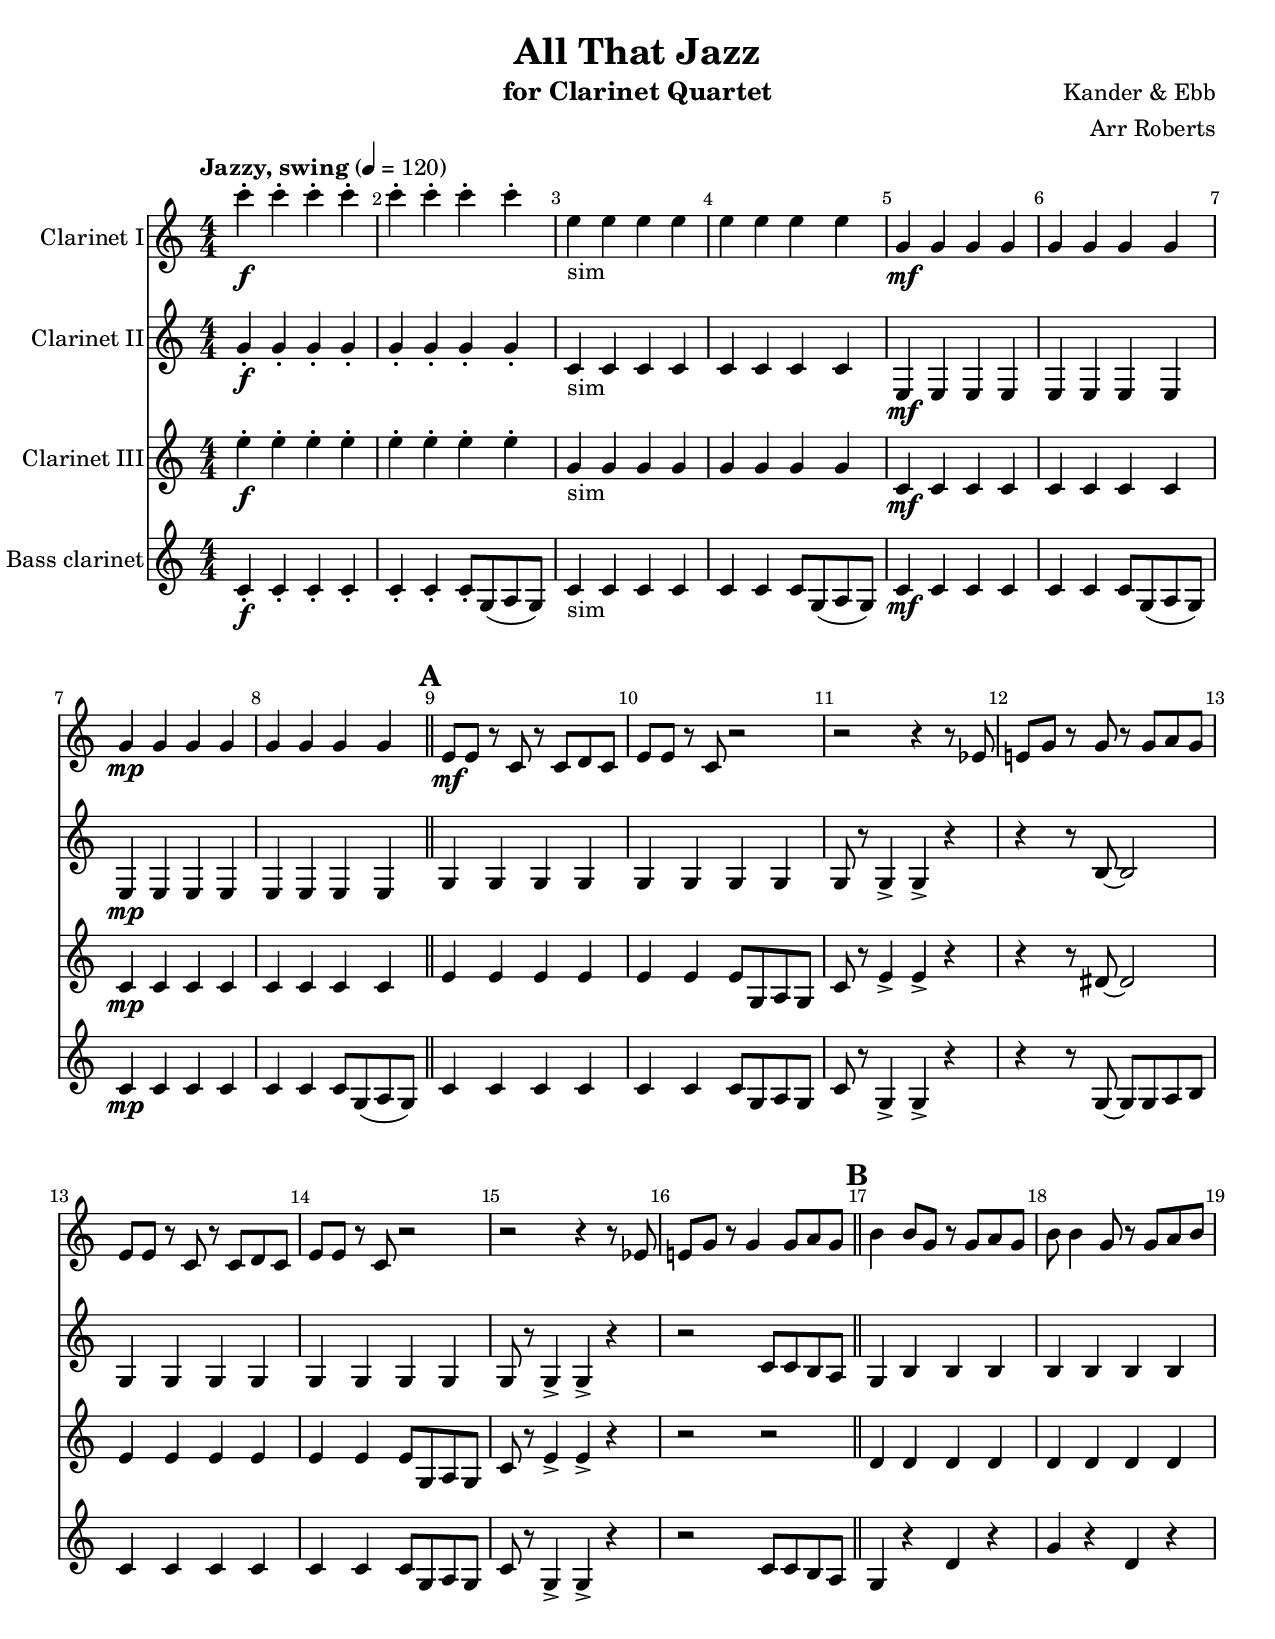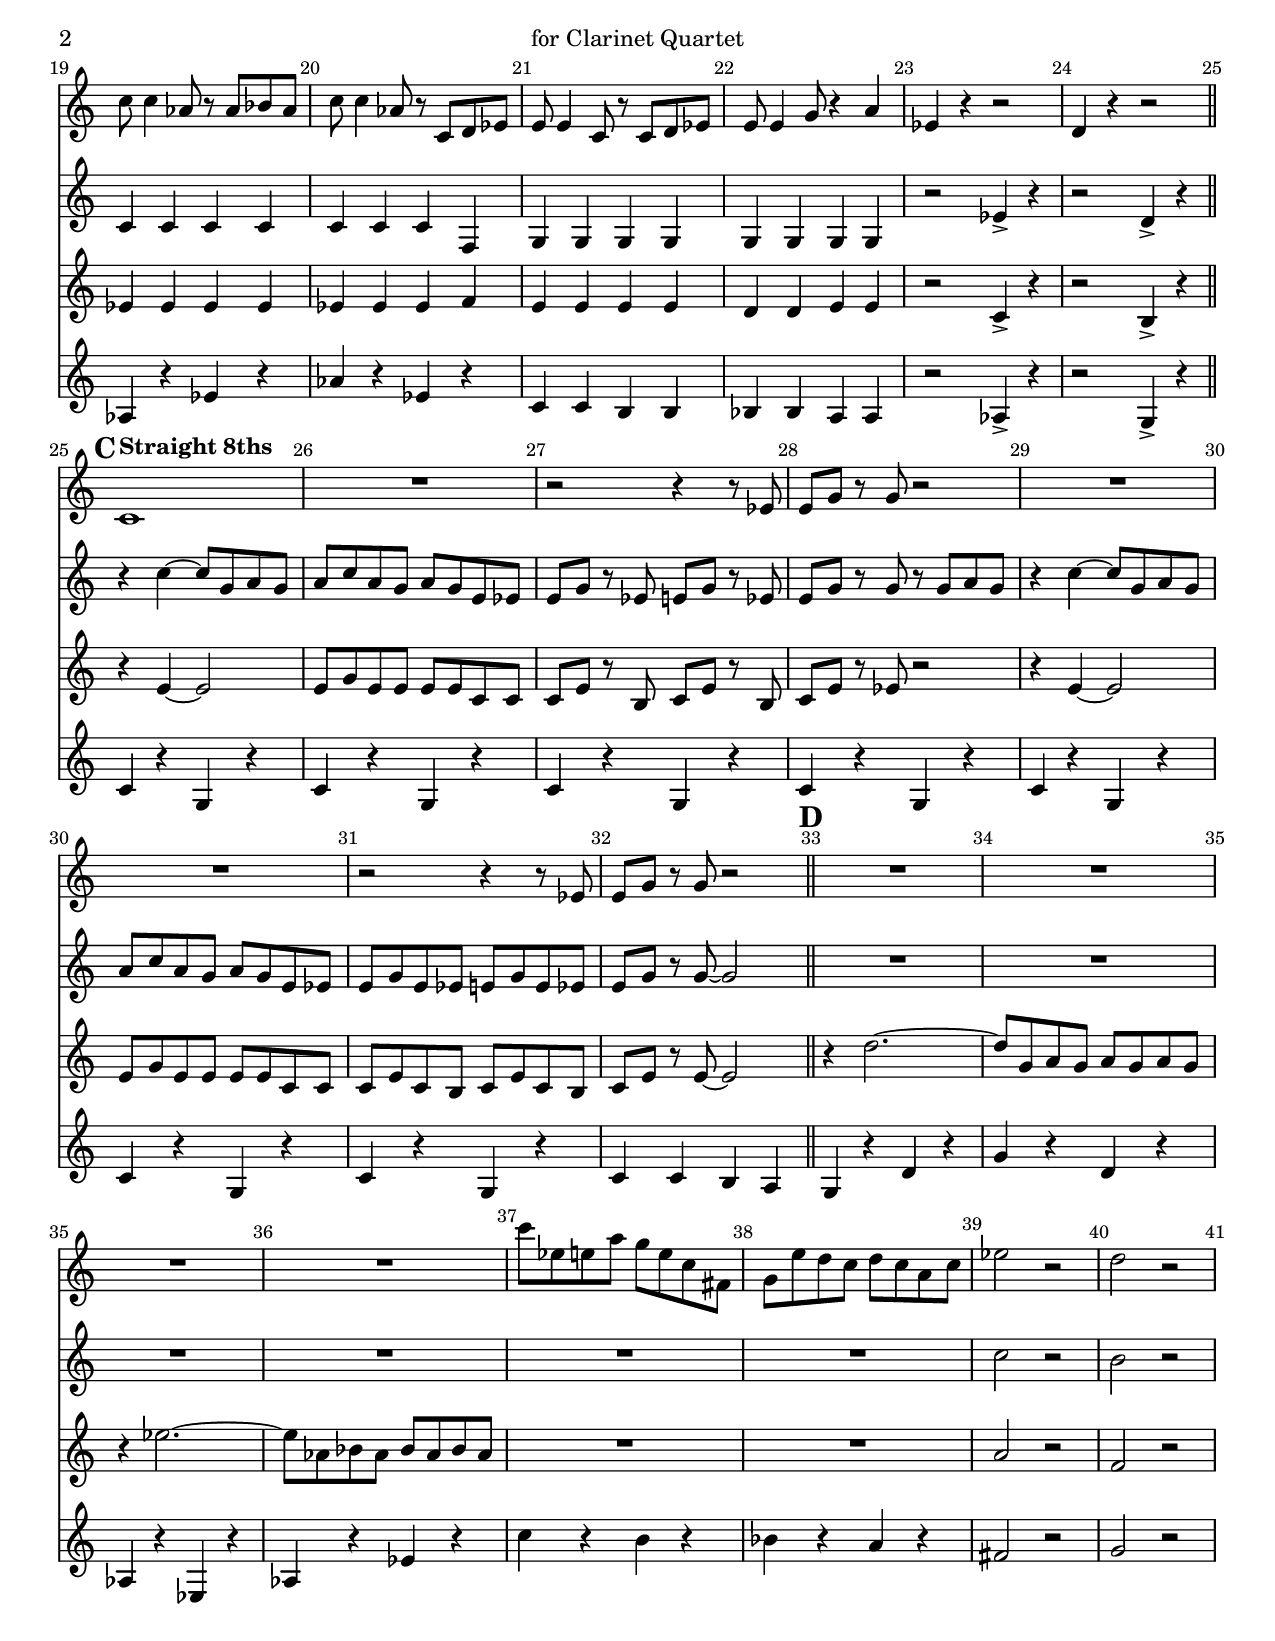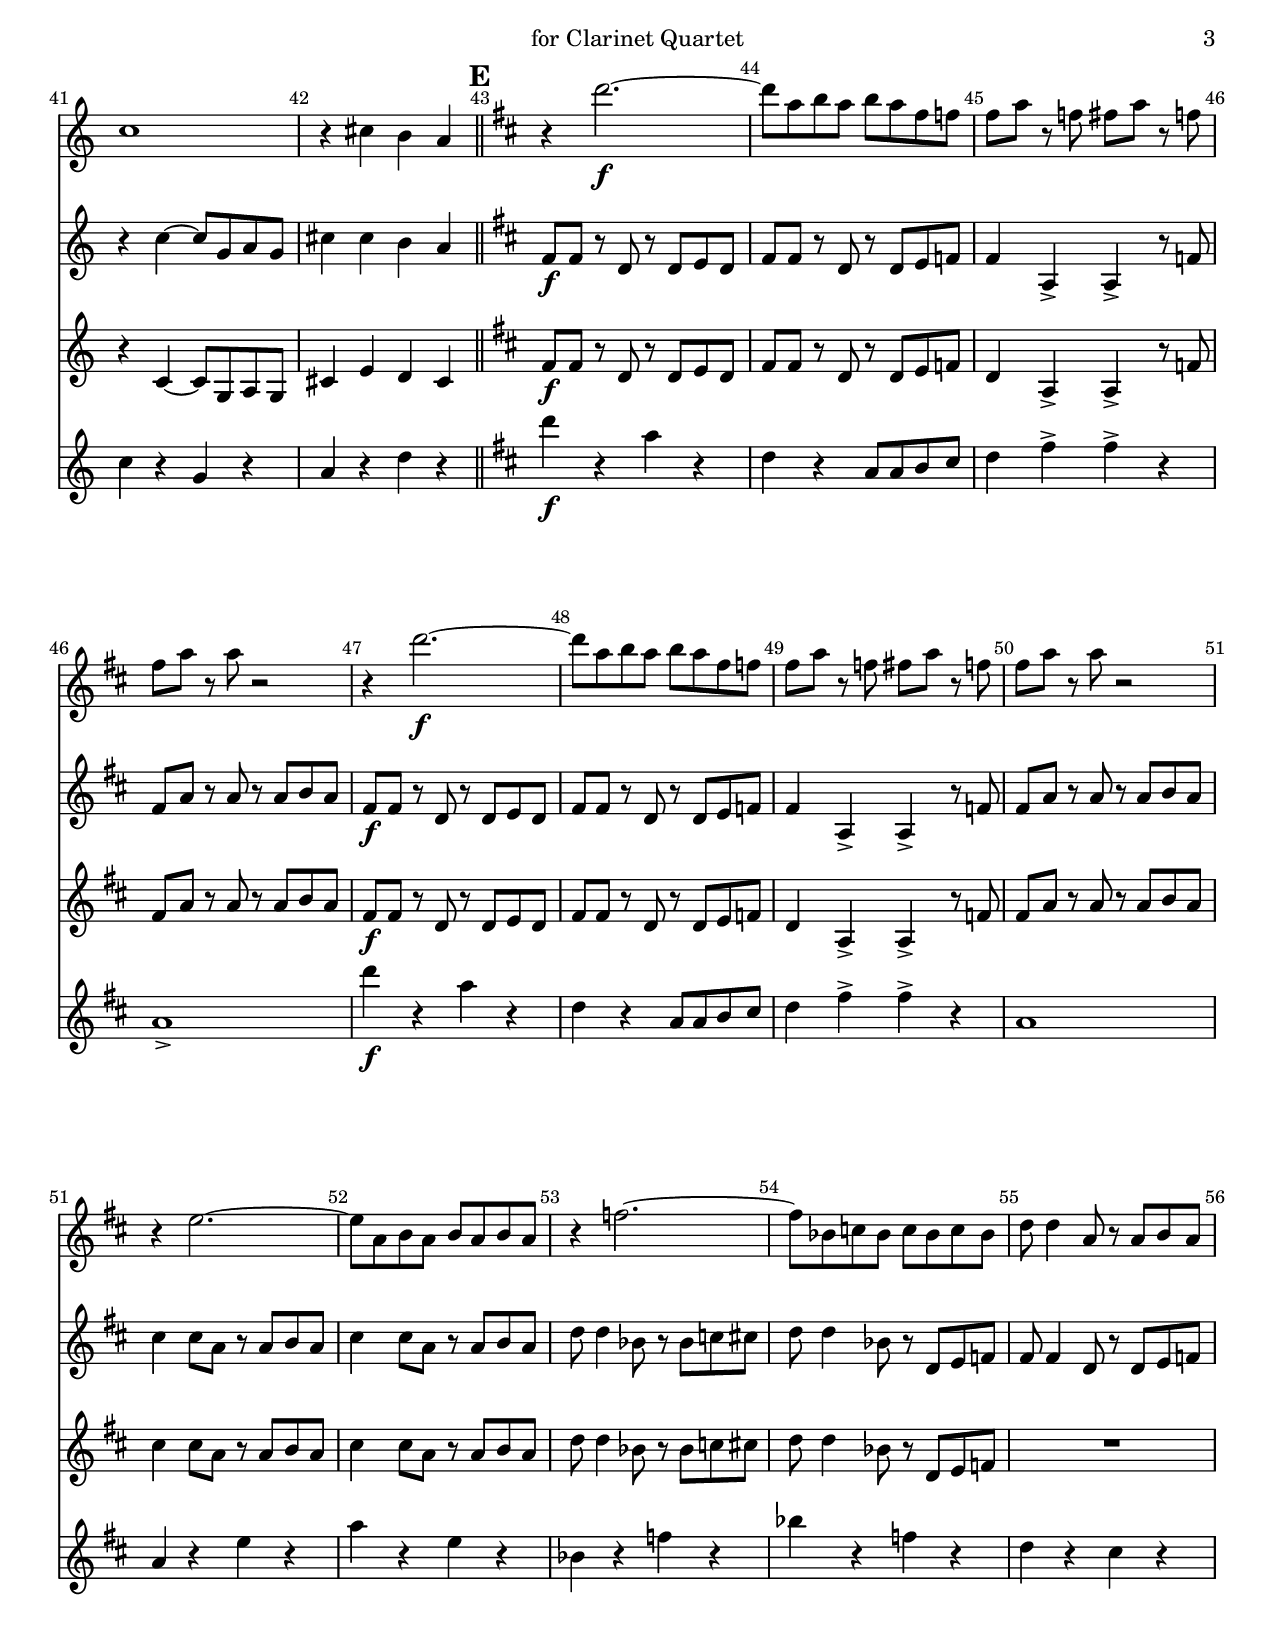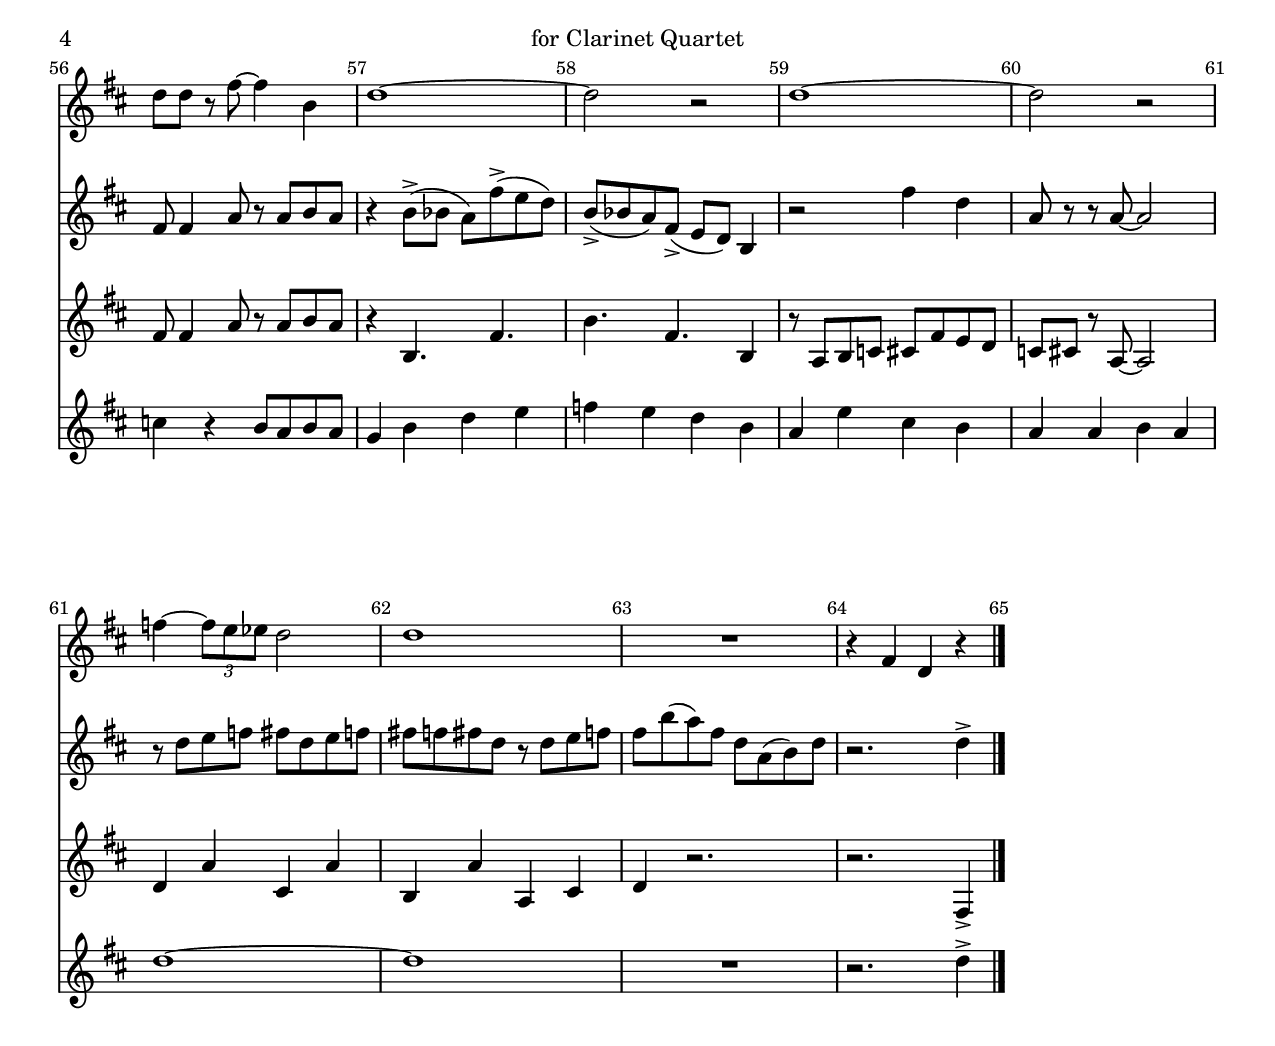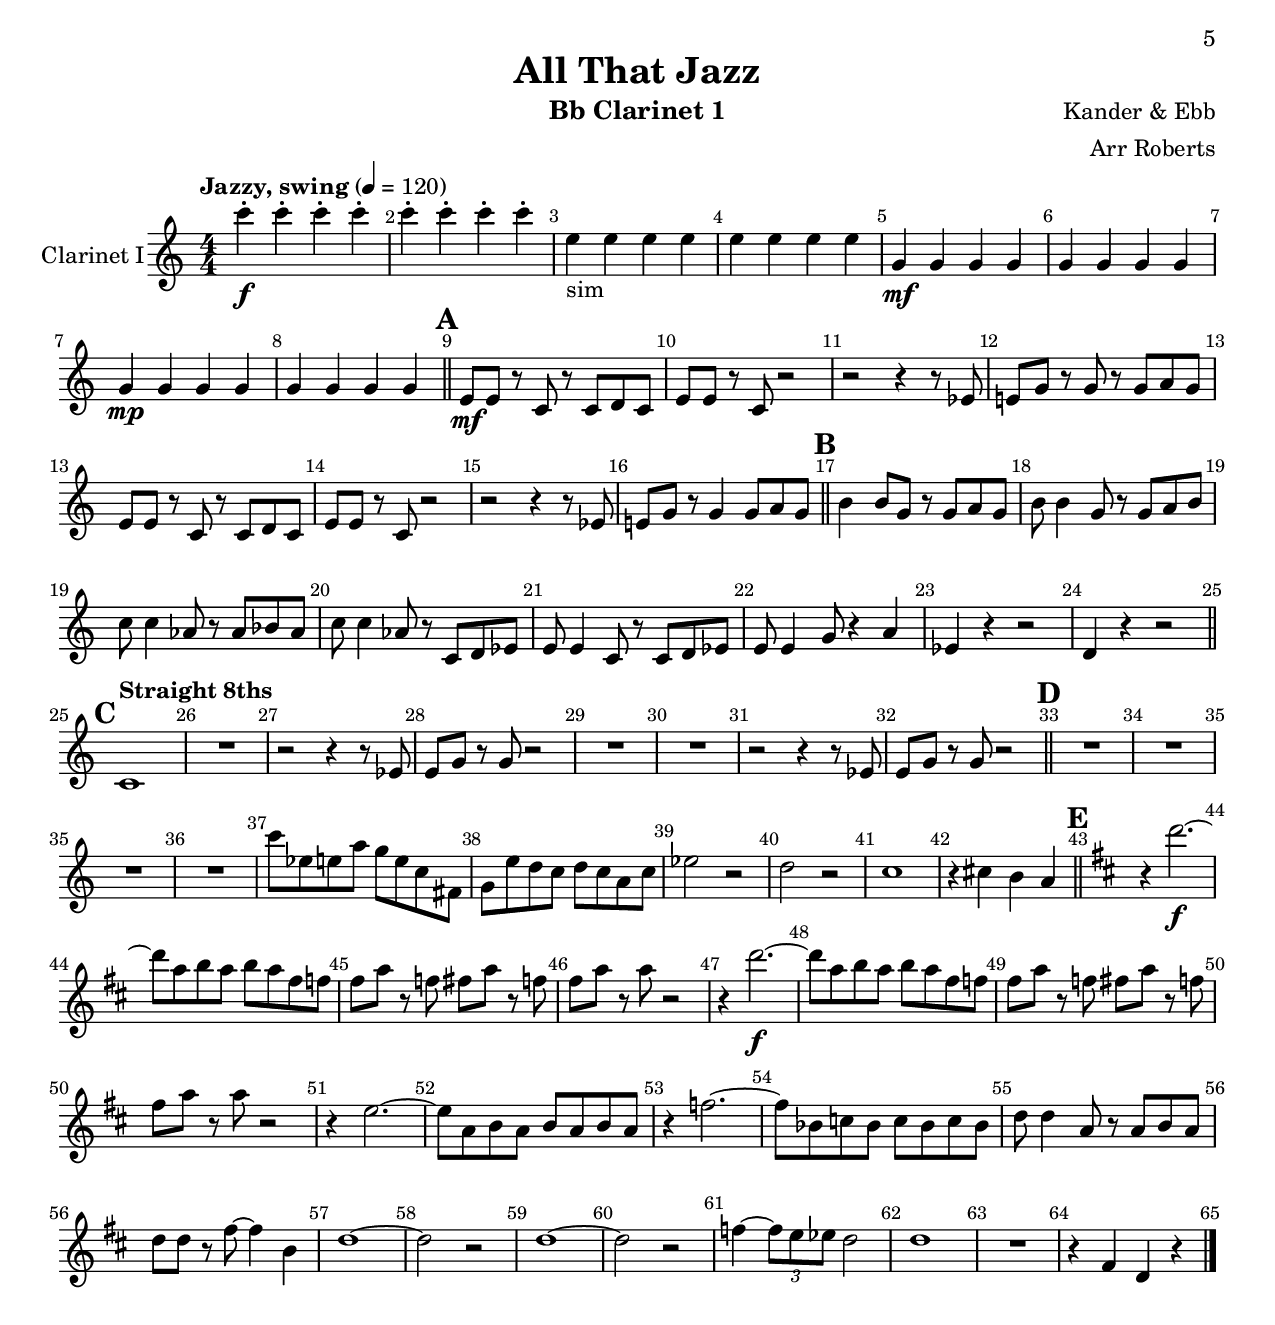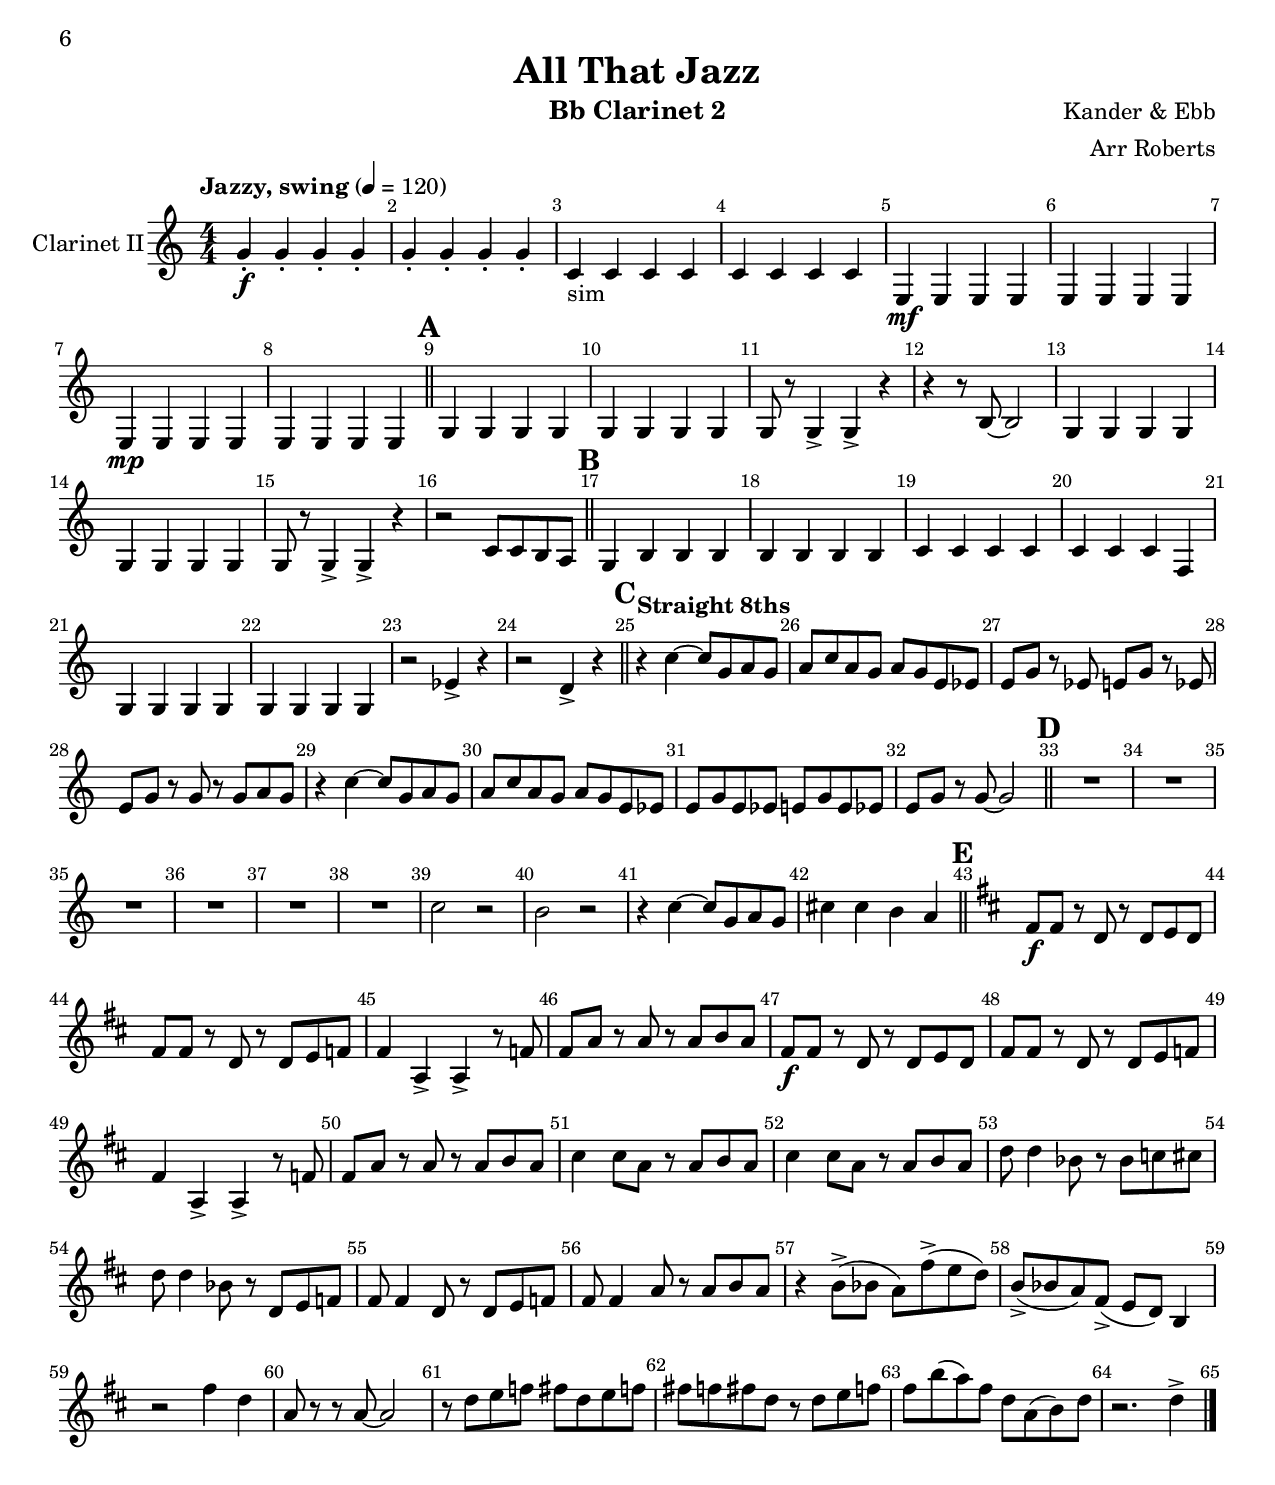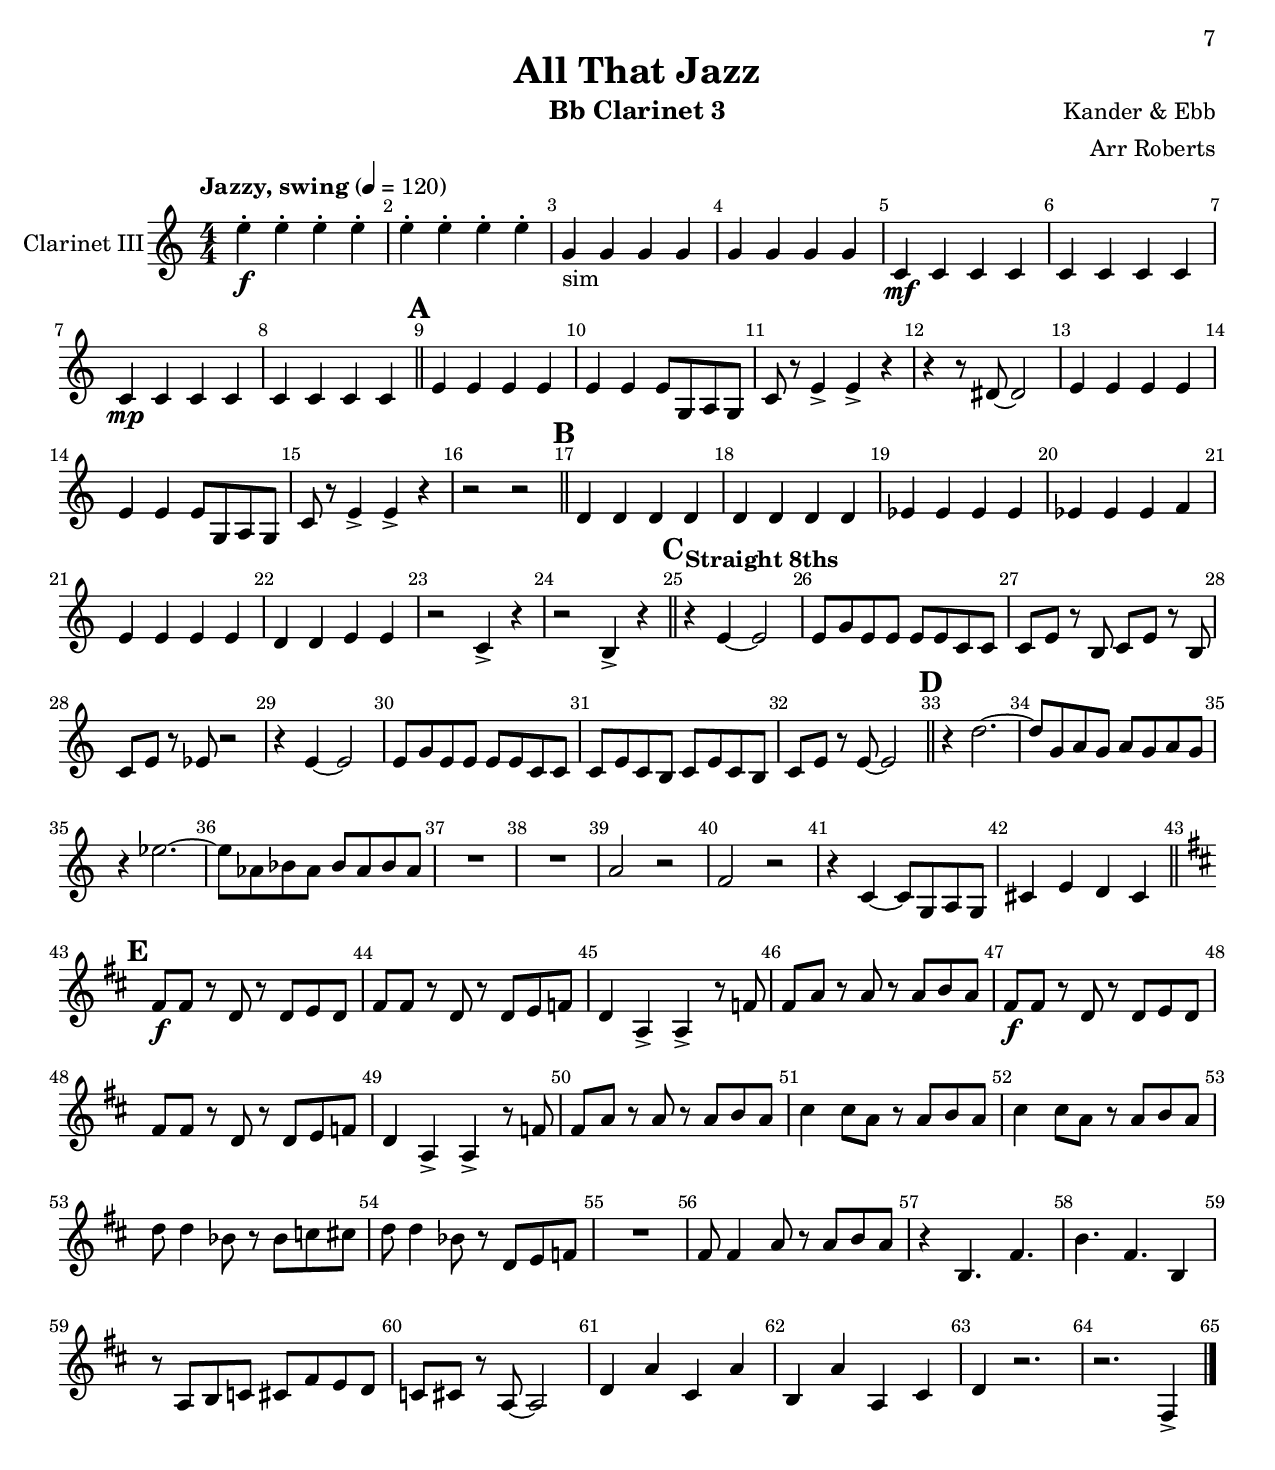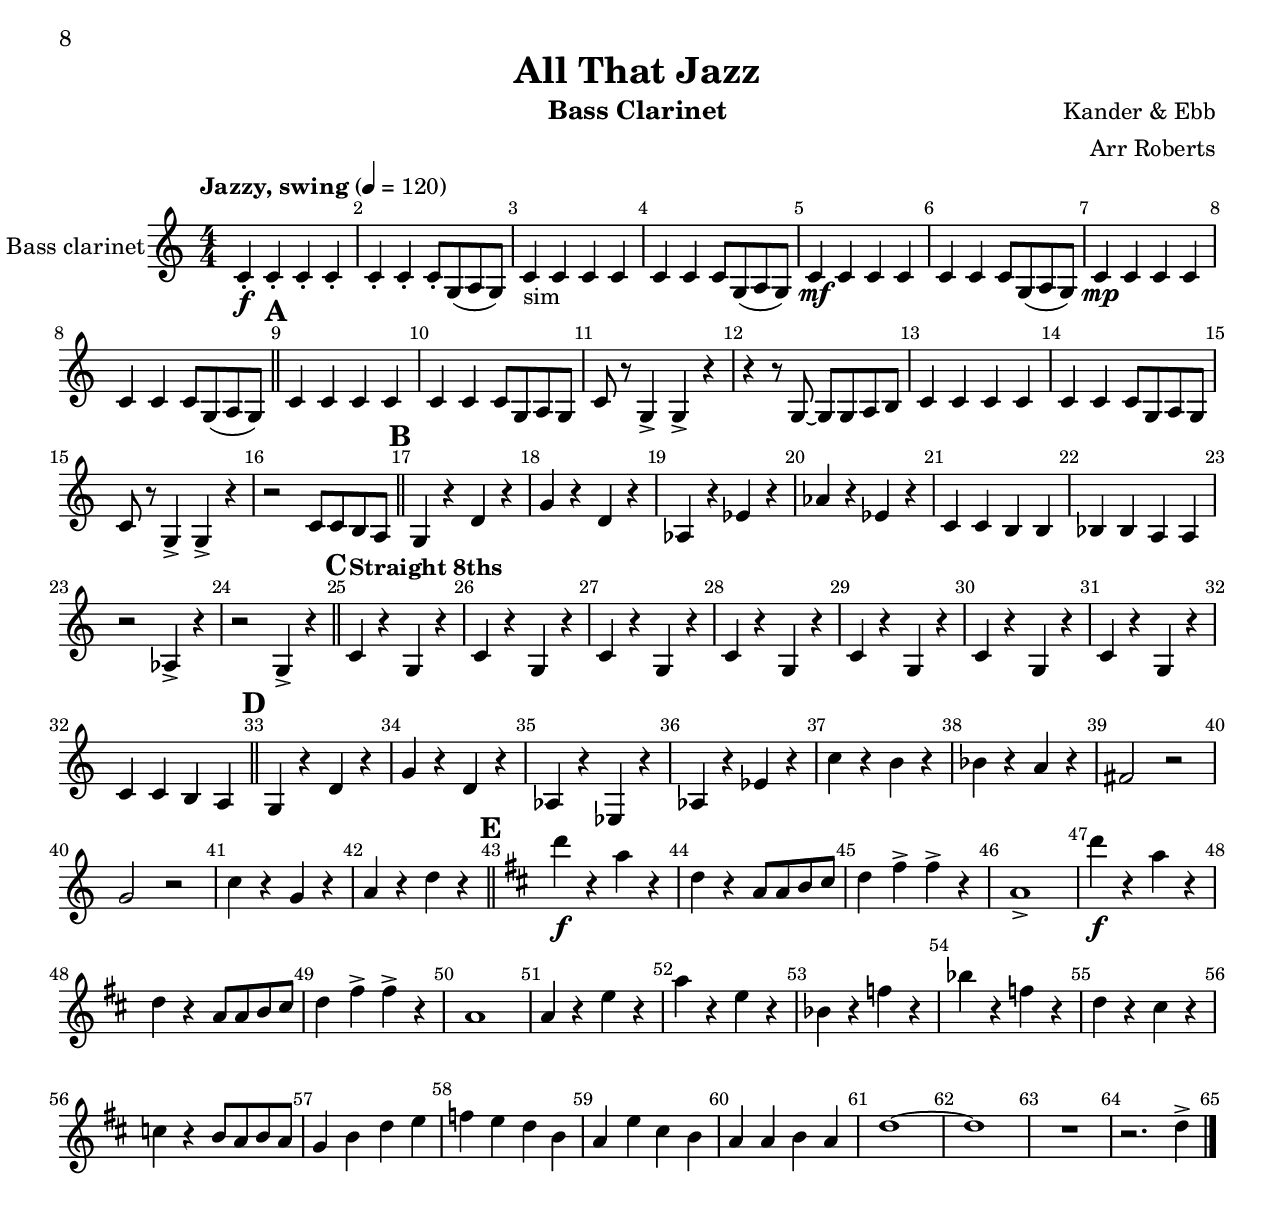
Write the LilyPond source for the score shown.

\version "2.16.0"
\include "english.ly"

\paper {
  #(set-paper-size "letter")
}

simile = \markup { \italic simile }
subMp = \markup { sub \dynamic mp }
rall = \markup { \italic rall... }
ritard = \markup { \italic { molto rit. } }
atempo = \markup { \italic { a tempo } }


common = {
  \numericTimeSignature 
  \override Score.BarNumber #'break-visibility = #all-visible
  \override Score.BarNumber #'self-alignment-X = #0
  \override Score.BarNumber #'self-alignment-Y = #1
  \override MultiMeasureRest #'expand-limit = #1
  \override BreathingSign.text = \markup { \musicglyph #"scripts.caesura.straight" } 
  \time 4/4
  \tempo "Jazzy, swing" 4=120
  \clef treble 
  \key c \major
  \set Score.markFormatter = #format-mark-box-letters
}

notation = {
    s1*8 \bar "||" \mark \default
    s1*8 \bar "||" \mark \default
    s1*8 \bar "||" \mark \default \tempo "Straight 8ths"
    s1*8 \bar "||" \mark \default
    s1*10 \bar "||" \mark \default \key d \major
    s1*22 \bar "|."
}

\parallelMusic  #'(clari clarii clariii clarb) {

    c4-.\f c-. c-. c-. |
    g4-.\f g-. g-. g-. |
    e4-.\f e-. e-. e-. |
    c4-.\f c-. c-. c-. |

    c4-. c-. c-. c-. |
    g4-. g-. g-. g-. |
    e4-. e-. e-. e-. |
    c4-. c-. c8-. g( a g) |

    e,4_sim e e e |
    c,4_sim c c c |
    g,4_sim g g g |
    c4_sim c c c |

    e4 e e e |
    c4 c c c |
    g4 g g g |
    c4 c c8 g( a g) |

    g,4\mf g g g |
    e,4\mf e e e |
    c,4\mf c c c |
    c4\mf c c c |

    g4 g g g |
    e4 e e e |
    c4 c c c |
    c4 c c8 g( a g) |

    g4\mp g g g |
    e4\mp e e e |
    c4\mp c c c |
    c4\mp c c c |

    g4 g g g |
    e4 e e e |
    c4 c c c |
    c4 c c8 g( a g) |
 
    % [A] Bar 9 Come on babe why don't we paint the town

    e8\mf e r c r c d c |
    g4 g g g |
    e4 e e e |
    c4 c c c |

    e8 e r c r2 |
    g4 g g g |
    e4 e e8 g, a g |
    c4 c c8 g a g |
    
    r2 r4 r8 ef8 |
    g8 r g4-> g-> r4 |
    c8 r e4-> e-> r4 |
    c8 r g4-> g-> r4 |

    e!8 g r g r g a g |
    r4 r8 b8~b2 |
    r4 r8 ds8~ds2 |
    r4 r8 g8~g8 g a b |

    % I'm gonna rouge my knees and roll my stockings down

    e8 e r c r c d c |
    g4 g g g |
    e4 e e e |
    c4 c c c |

    e8 e r c r2 |
    g4 g g g |
    e4 e e8 g, a g |
    c4 c c8 g a g |
    
    r2 r4 r8 ef8 |
    g8 r g4-> g-> r4 |
    c8 r e4-> e-> r4 |
    c8 r g4-> g-> r4 |

    e!8 g r g4 g8 a g |
    r2 c8 c b a |
    r2 r2 |
    r2 c8 c b a |

    % [B] Bar 17 Park the car, I know a whoopee spot

    b4 b8 g8 r g a g |
    g4 b b b |
    d4 d d d |
    g4 r d' r |

    b8 b4 g8 r g a b |
    b4 b b b |
    d4 d d d |
    g4 r d r |

    c8 c4 af8 r af bf af |
    c4 c c c |
    ef4 ef ef ef |
    af4 r ef' r |

    c8 c4 af8 r c,8 d ef |
    c4 c c f, |
    ef4 ef ef f |
    af4 r ef r |

    % Noisy hall where there's a nightly brawl

    e8 e4 c8 r8 c d ef |
    g4 g g g |
    e4 e e e |
    c4 c b b |

    e8 e4 g8 r4 a4 |
    g4 g g g |
    d4 d e e |
    bf4 bf a a |

    ef4 r4 r2 |
    r2 ef'4-> r4 |
    r2 c4-> r4 |
    r2 af4-> r4 |

    d4 r4 r2 |
    r2 d4-> r4 |
    r2 b4-> r4 |
    r2 g4-> r4 |

    % Jazz -- end swing.

    c1 |
    r4 c'4~c8 g a g |
    r4 e4~e2 |
    c4 r g r |

    R1 |
    a8 c a g a g e ef |
    e8 g e e e e c c |
    c4 r g r |

    r2 r4 r8 ef |
    e8 g r ef e g r ef |
    c8 e r b c e r b |
    c4 r g r |

    e8 g r g r2 |
    e8 g r g r g a g |
    c8 e r ef r2 |
    c4 r g r |

    R1 |
    r4 c4~c8 g a g |
    r4 e4~e2 |
    c4 r g r |

    R1 |
    a8 c a g a g e ef |
    e8 g e e e e c c |
    c4 r g r |

    r2 r4 r8 ef |
    e8 g e ef e g e ef |
    c8 e c b  c e c b |
    c4 r g r |

    e8 g r g r2 |
    e8 g r g~g2 |
    c8 e r e~e2 |
    c4 c b a |

    % [D] bar 33

    R1 |
    R1 |
    r4 d'2.~ |
    g4 r d' r |

    R1 |
    R1 |
    d8 g, a g a g a g |
    g4 r d r |

    R1 |
    R1 |
    r4 ef'2.~ |
    af4 r ef r |

    R1 |
    R1 |
    ef8 af, bf af bf af bf af |
    af4 r ef' r |

    c'8 ef, e a g e c fs, |
    R1 |
    R1 |
    c'4 r b r |

    g8 e' d c d c a c |
    R1 |
    R1 |
    bf4 r a r | 

    ef2 r2 |
    c2 r2 |
    a2 r2 |
    fs2 r2 |

    d2 r2 |
    b2 r2 |
    f2 r2 |
    g2 r2 |

    c1 |
    r4 c4~c8 g a g |
    r4 c4~c8 g a g |
    c4 r g r |

    r4 cs b a |
    cs4 cs b a |
    cs4 e d cs |
    a4 r d r |

    % [E] Big finish

    r4 d'2.~\f |
    fs8\f fs r d r d e d |
    fs8\f fs r d r d e d |
    d'4\f r a r |

    d8 a b a b a fs f |
    fs8 fs r d r d e f |
    fs8 fs r d r d e f |
    d,4 r4 a8 a b cs |

    fs8 a8 r f fs a r f |
    fs4 a,-> a-> r8 f' |
    d4 a-> a-> r8 f' |
    d4 fs-> fs-> r |


    fs8 a8 r a8 r2 |
    fs8 a8 r a8 r a b a |
    fs8 a8 r a8 r a b a |
    a,1-> |

    r4 d2.~\f |
    fs8\f fs r d r d e d |
    fs8\f fs r d r d e d |
    d'4\f r a r |

    d8 a b a b a fs f |
    fs8 fs r d r d e f |
    fs8 fs r d r d e f |
    d,4 r4 a8 a b cs |

    fs8 a8 r f fs a r f |
    fs4 a,-> a-> r8 f' |
    d4 a-> a-> r8 f' |
    d4 fs-> fs-> r |

    fs8 a8 r a8 r2 |
    fs8 a8 r a8 r a b a |
    fs8 a8 r a8 r a b a |
    a,1 |

    r4 e2.~ |
    cs4 cs8 a r a b a |
    cs4 cs8 a r a b a |
    a4 r e' r |

    e8 a, b a b a b a |
    cs4 cs8 a r a b a |
    cs4 cs8 a r a b a |
    a4 r e r |


    r4 f'2.~ |
    d8 d4 bf8 r bf c cs |
    d8 d4 bf8 r bf c cs |
    bf4 r f' r |

    f8 bf, c bf c bf c bf |
    d8 d4 bf8 r8 d, e f |
    d8 d4 bf8 r8 d, e f |
    bf4 r f r |

    d8 d4 a8 r a b a |
    fs8 fs4 d8 r d e f |
    R1 | 
    d4 r cs r |

    d8 d8 r8 fs8~fs4 b,4 |
    fs8 fs4 a8 r a b a |
    fs8 fs4 a8 r a b a |
    c4 r b8 a b a |

    d1~ |
    r4 b8->( bf a) fs'->( e d) |
    r4 b,4. fs'4. |
    g4 b d e |

    d2 r2 |
    b8->( bf a) fs->( e d) b4 |
    b4. fs4. b,4 |
    f4 e d b |
    
    d1~ |
    r2  fs''4 d4 |
    r8 a b c cs fs e d |
    a4 e' cs b |

    d2 r2 |
    a8 r r a8~a2 |
    c8 cs r a8~a2 |
    a4 a b a |

    f4~ \times 2/3 { f8 e ef } d2 |
    r8 d e f fs d e f |
    d4 a' cs, a' |
    d1~ |

    d1 |
    fs!8 f fs d r d e f |
    b,4 a' a, cs |
    d1 |

    R1 |
    fs8 b( a) fs d a( b) d |
    d4 r2. |
    R1 |
    
    r4 fs, d r4 |
    r2. d4-> |
    r2. fs,4-> |
    r2. d4->

}


clari =   \transpose bf bf { \common  \relative c''' \clari }
clarii =  \transpose bf bf { \common  \relative c''  \clarii }
clariii = \transpose bf bf { \common  \relative c''  \clariii }
clarb =   \transpose bf bf { \common  \relative c'   \clarb }

xtitle = "All That Jazz"
xinstrument = "from Chicago"
xcomposer = "Kander & Ebb"
xarranger = "Arr Roberts"



scoreAClarinetIPart = \new Staff \with {
  instrumentName = "Clarinet I"
  midiInstrument = "clarinet"
} << \notation { \common  \relative c''' \clari } >>

scoreAClarinetIIPart = \new Staff \with {
  instrumentName = "Clarinet II"
  midiInstrument = "clarinet"
} << \notation { \common  \relative c'' \clarii } >>

scoreAClarinetIIIPart = \new Staff \with {
  instrumentName = "Clarinet III"
  midiInstrument = "clarinet"
} << \notation { \common  \relative c'' \clariii } >>

scoreABassClarinetPart = \new Staff \with {
  instrumentName = "Bass clarinet"
  midiInstrument = "clarinet"
} << \notation { \common  \relative c' \clarb } >>


\bookpart { 
    \header {
      title = \xtitle
      instrument = "for Clarinet Quartet"
      composer = \xcomposer
      arranger = \xarranger
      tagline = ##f
    }
    
    \score {
      <<
        \scoreAClarinetIPart
        \scoreAClarinetIIPart
        \scoreAClarinetIIIPart
        \scoreABassClarinetPart
      >>
      \layout { ragged-last = ##t }
      \midi { }
    }
}

\paper {
    raggied-bottom = ##t
}

\bookpart {
   \header {
      title = \xtitle
      composer = \xcomposer
      arranger = \xarranger
      instrument = "Bb Clarinet 1"
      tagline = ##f
    }
    \score { \scoreAClarinetIPart }
}


\bookpart {
   \header {
      title = \xtitle
      composer = \xcomposer
      arranger = \xarranger
      instrument = "Bb Clarinet 2"
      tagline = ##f
    }
    \score { \scoreAClarinetIIPart }
}

\bookpart {
   \header {
      title = \xtitle
      composer = \xcomposer
      arranger = \xarranger
      instrument = "Bb Clarinet 3"
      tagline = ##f
    }
    \score { \scoreAClarinetIIIPart }
}

\bookpart {
   \header {
      title = \xtitle
      composer = \xcomposer
      arranger = \xarranger
      instrument = "Bass Clarinet"
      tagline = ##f
    }
    \score { \scoreABassClarinetPart }
}

